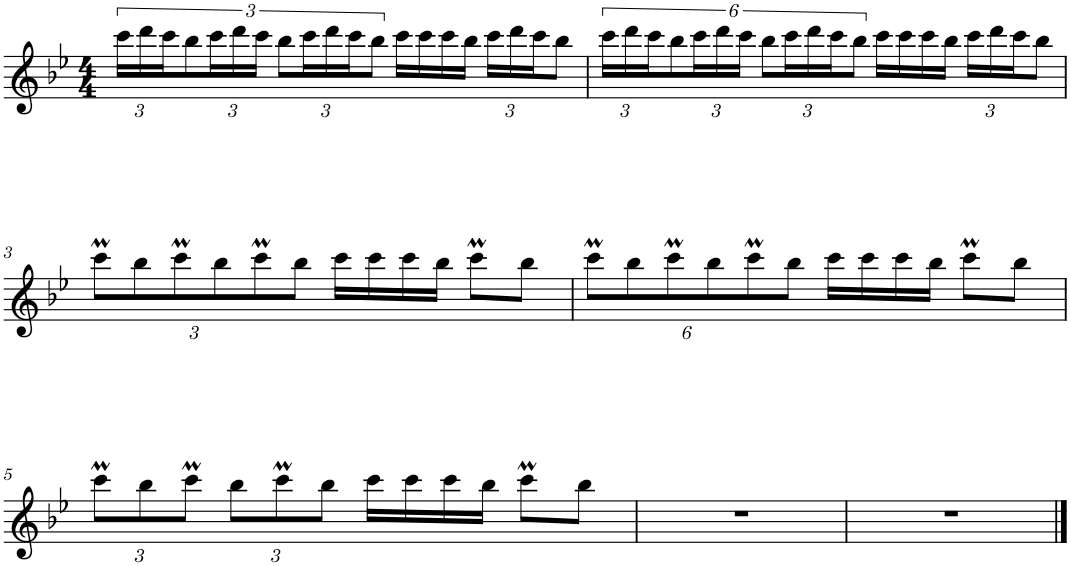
**kern
*part1
*staff1
*I"Tenorsaxophon
*I'T. Sax.
*clefG2
*Trd8c14
*k[b-e-]
*M4/4
=1
36ccc\LL
36ddd\
36ccc\J
12bb-\
36ccc\L
36ddd\
36ccc\JJ
12bb-\L
36ccc\L
36ddd\
36ccc\J
12bb-\J
16ccc\LL
16ccc\
16ccc\
16bb-\JJ
*Xbrackettup
24ccc\LL
24ddd\
24ccc\J
8bb-\J
=2
*brackettup
36ccc\LL
36ddd\
36ccc\J
12bb-\
36ccc\L
36ddd\
36ccc\JJ
12bb-\L
36ccc\L
36ddd\
36ccc\J
12bb-\J
16ccc\LL
16ccc\
16ccc\
16bb-\JJ
*Xbrackettup
24ccc\LL
24ddd\
24ccc\J
8bb-\J
!!LO:LB:g=z
=3
12cccM\L
12bb-\
12cccM\
12bb-\
12cccM\
12bb-\J
16ccc\LL
16ccc\
16ccc\
16bb-\JJ
8cccM\L
8bb-\J
=4
12cccM\L
12bb-\
12cccM\
12bb-\
12cccM\
12bb-\J
16ccc\LL
16ccc\
16ccc\
16bb-\JJ
8cccM\L
8bb-\J
!!LO:LB:g=z
=5
12cccM\L
12bb-\
12cccM\J
12bb-\L
12cccM\
12bb-\J
16ccc\LL
16ccc\
16ccc\
16bb-\JJ
8cccM\L
8bb-\J
=6
1r
=7
1r
==
*-
